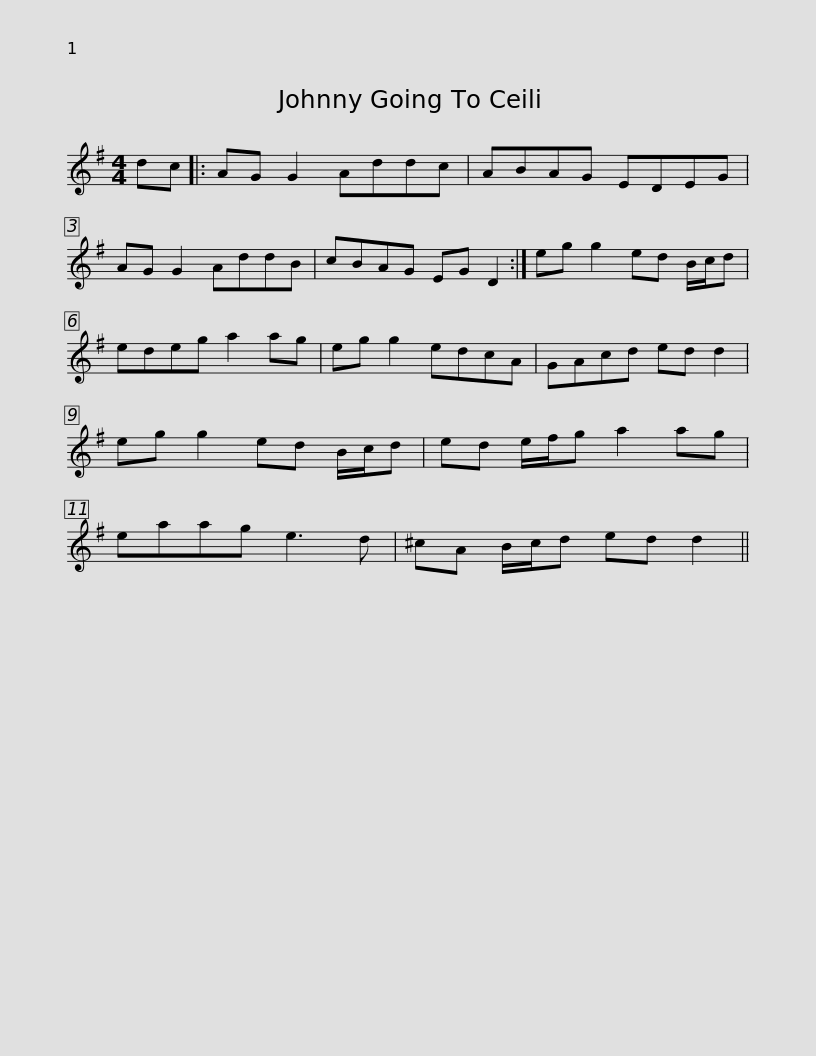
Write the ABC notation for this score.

X:1
L:1/8
M:4/4
I:linebreak $
K:G
V:1 treble
V:1
 dc |: AG G2 Addc | ABAG EDEG | AG G2 AddB | cBAG EG D2 :| %5
 eg g2 ed B/c/d |$ edeg a2 ag | eg g2 edcA | GAcd ed d2 | eg g2 ed B/c/d | %10
 ed e/f/g a2 ag | eaag e3 d |$ ^cA B/c/d ed d2 || %13
